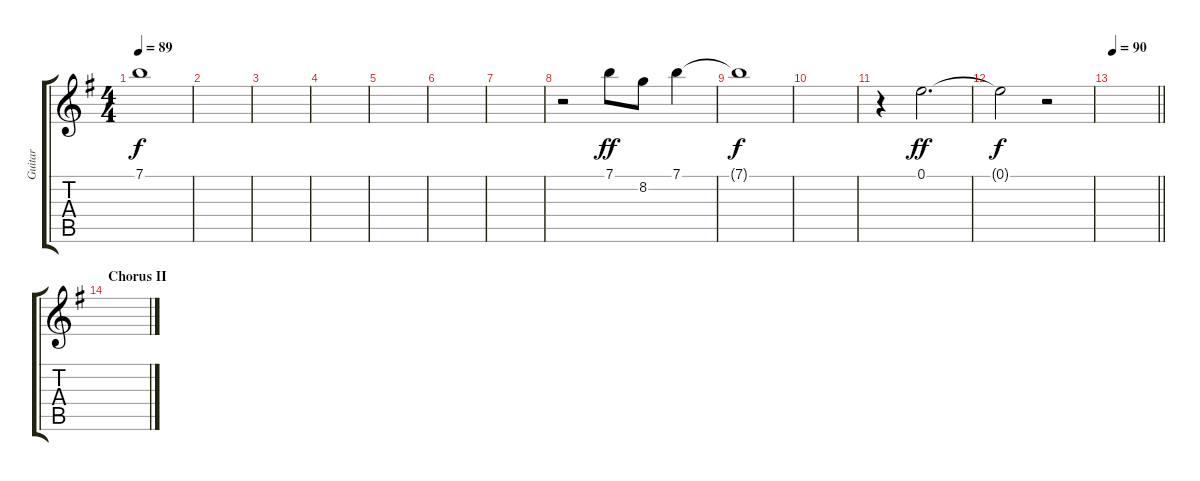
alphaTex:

\track ("Guitar" "Guitar") {instrument overdrivenguitar}
\staff {score tabs}
\tuning (E4 B3 G3 D3 A2 E2) {hide}
\ts (4 4)
\tempo 89
\clef g2
\ks g
7.1{t}.1{dy f} |
|
|
|
|
|
|
r.2 7.1.8{dy ff} 8.2.8 7.1.4 |
7.1{t}.1{dy f} |
|
r.4 0.1.2{d dy ff} |
0.1{t}.2{dy f} r.2 |
\tempo 90
\barLineRight lightlight
|
\section ("" "Chorus II")
